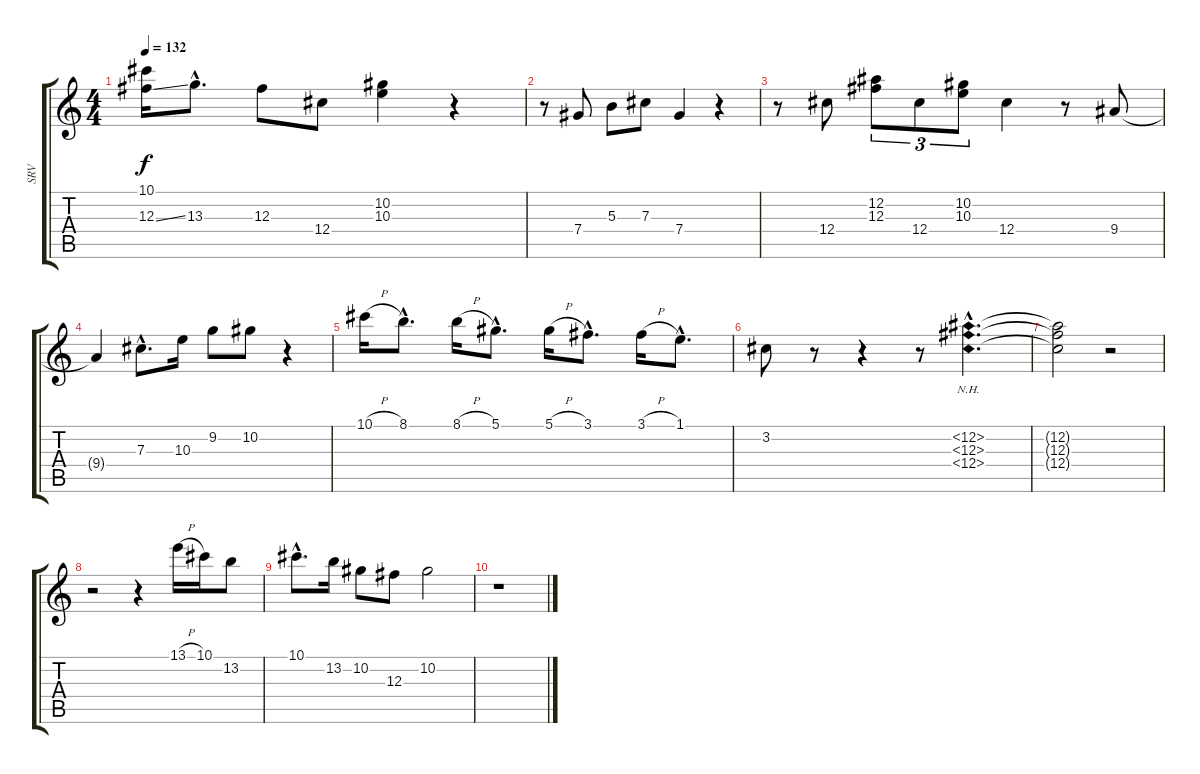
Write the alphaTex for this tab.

\track ("SRV" "SRV") {instrument electricbassfinger}
\staff {score tabs}
\tuning (Eb4 Bb3 Gb3 Db3 Ab2 Eb2) {hide}
\ts (4 4)
\tempo 132
\clef g2
\ks c
(10.1 12.3{ss}).16{dy f} 13.3{hac}.8{d} 12.3.8 12.4.8 (10.2 10.3).4 r.4 |
r.8 7.4.8 5.3.8 7.3.8 7.4.4 r.4 |
r.8 12.4.8 (12.2 12.3).8{tu (3 2)} 12.4.8{tu (3 2)} (10.2 10.3).8{tu (3 2)} 12.4.4 r.8 9.4.8 |
9.4{t}.4 7.3{hac}.8{d} 10.3.16 9.2.8 10.2.8 r.4 |
10.1{h}.16 8.1{hac}.8{d} 8.1{h}.16 5.1{hac}.8{d} 5.1{h}.16 3.1{hac}.8{d} 3.1{h}.16 1.1{hac}.8{d} |
3.2.8 r.8 r.4 r.8 (12.2{nh hac} 12.3{nh hac} 12.4{nh hac}).4{d} |
(12.2{t} 12.3{t} 12.4{t}).2 r.2 |
r.2 r.4 13.1{h}.16 10.1.16 13.2.8 |
10.1{hac}.8{d} 13.2.16 10.2.8 12.3.8 10.2.2 |
r.1
